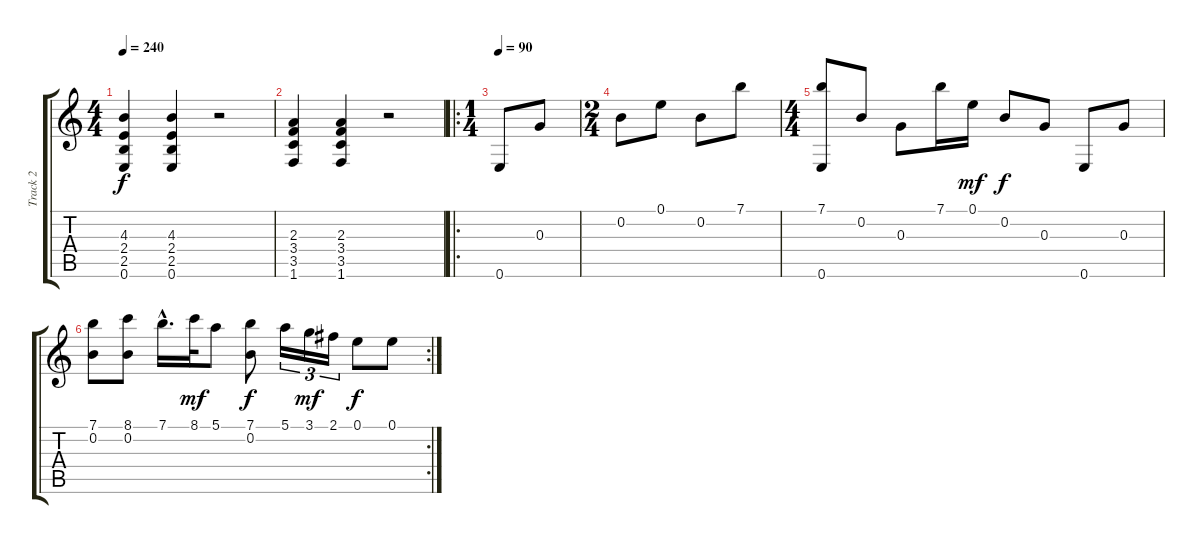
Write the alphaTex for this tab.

\track ("Track 2" "Track 2") {instrument overdrivenguitar}
\staff {score tabs}
\tuning (E4 B3 G3 D3 A2 E2) {hide}
\ts (4 4)
\tempo 240
\clef g2
\ks c
(4.3 2.4 2.5 0.6).4{dy f} (4.3 2.4 2.5 0.6).4 r.2 |
(2.3 3.4 3.5 1.6).4 (2.3 3.4 3.5 1.6).4 r.2 |
\ro
\ts (1 4)
\tempo 90
0.6.8{instrument electricguitarclean} 0.3.8 |
\ts (2 4)
0.2.8 0.1.8 0.2.8 7.1.8 |
\ts (4 4)
(7.1 0.6).8 0.2.8 0.3.8 7.1.16 0.1.16{dy mf} 0.2.8{dy f} 0.3.8 0.6.8 0.3.8 |
\rc 2
(7.1 0.2).8 (8.1 0.2).8 7.1{hac}.16{d} 8.1.32{dy mf} 5.1.8 (7.1 0.2).8{dy f} 5.1.16{tu (3 2)} 3.1.16{tu (3 2) dy mf} 2.1.16{tu (3 2)} 0.1.8{dy f} 0.1.8
